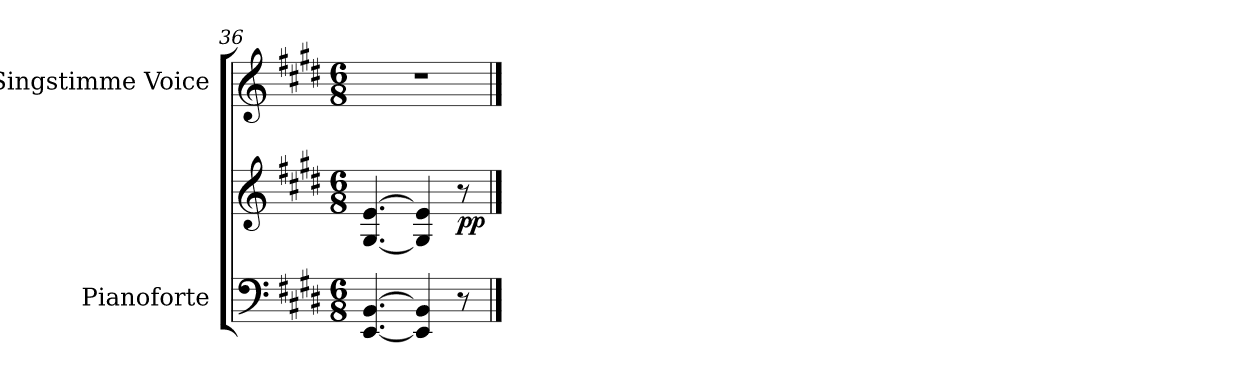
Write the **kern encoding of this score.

**kern	**kern	**dynam	**kern
*part2	*part2	*part2	*part1
*staff3	*staff2	*staff2/3	*staff1
*I"Pianoforte	*	*	*I"Singstimme Voice
*I'Pno	*	*	*
*clefF4	*clefG2	*	*clefG2
*k[f#c#g#d#]	*k[f#c#g#d#]	*	*k[f#c#g#d#]
*M6/8	*M6/8	*	*M6/8
=36	=36	=36	=36
[4.EE/ [4.BB/	[4.G#/ [4.e/	.	2.r
4EE/] 4BB/]	4G#/] 4e/]	.	.
!	!	!LO:DY:b	!
8r	8r	pp	.
==	==	==	==
*-	*-	*-	*-
